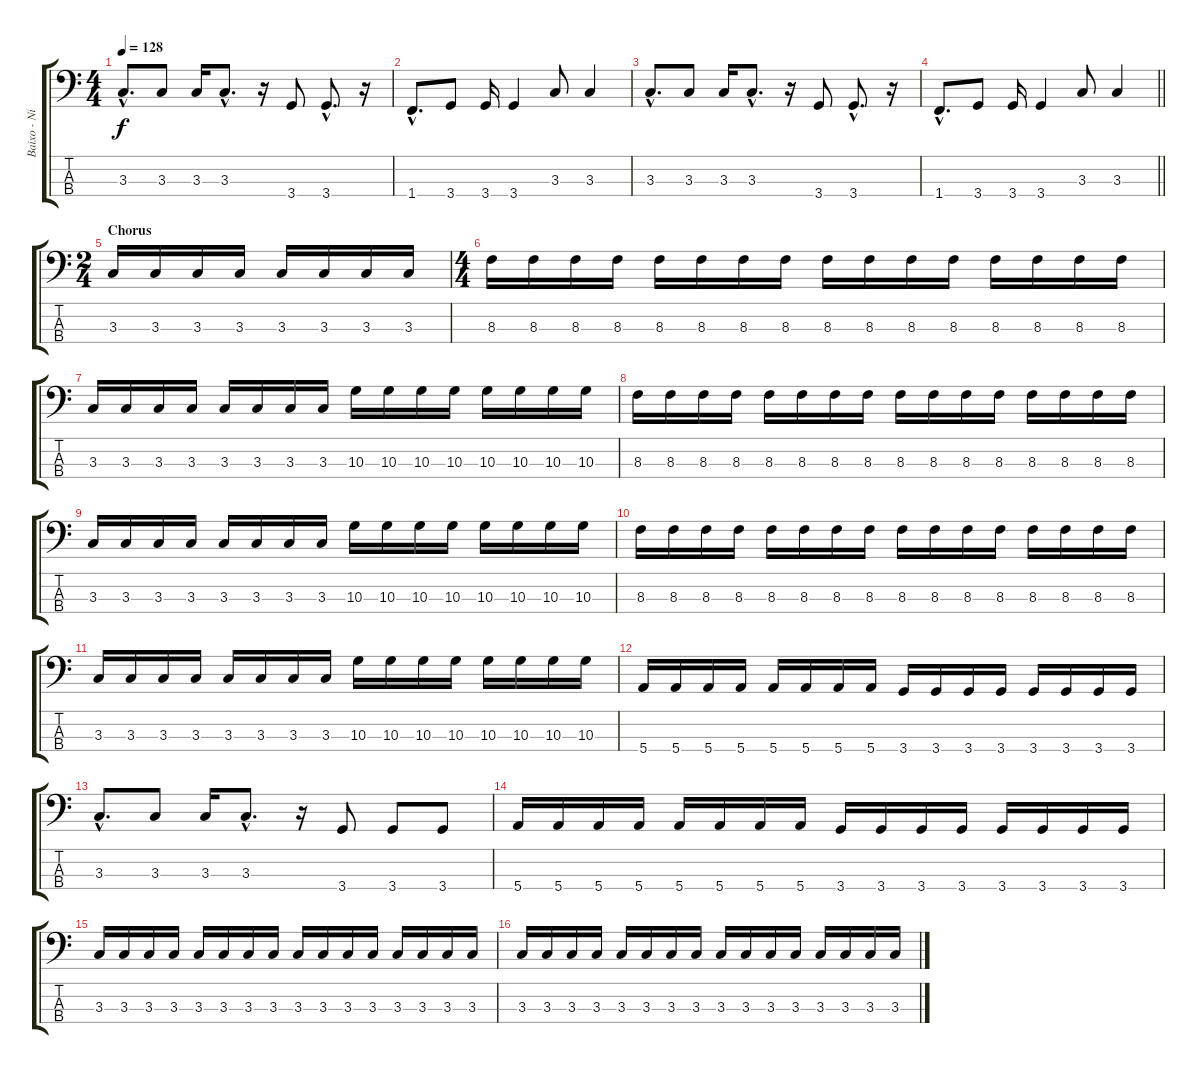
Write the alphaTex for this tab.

\track ("Baixo - Nikola " "Baixo - Ni") {instrument electricbasspick}
\staff {score tabs}
\tuning (G2 D2 A1 E1) {hide}
\ts (4 4)
\tempo 128
\clef f4
\ks c
3.3{hac}.8{d dy f} 3.3.8 3.3.16 3.3{hac}.8{d} r.16 3.4.8 3.4{hac}.8{d} r.16 |
1.4{hac}.8{d} 3.4.8 3.4.16 3.4.4 3.3.8 3.3.4 |
3.3{hac}.8{d} 3.3.8 3.3.16 3.3{hac}.8{d} r.16 3.4.8 3.4{hac}.8{d} r.16 |
\barLineRight lightlight
1.4{hac}.8{d} 3.4.8 3.4.16 3.4.4 3.3.8 3.3.4 |
\ts (2 4)
\section ("" "Chorus")
3.3.16 3.3.16 3.3.16 3.3.16 3.3.16 3.3.16 3.3.16 3.3.16 |
\ts (4 4)
8.3.16 8.3.16 8.3.16 8.3.16 8.3.16 8.3.16 8.3.16 8.3.16 8.3.16 8.3.16 8.3.16 8.3.16 8.3.16 8.3.16 8.3.16 8.3.16 |
3.3.16 3.3.16 3.3.16 3.3.16 3.3.16 3.3.16 3.3.16 3.3.16 10.3.16 10.3.16 10.3.16 10.3.16 10.3.16 10.3.16 10.3.16 10.3.16 |
8.3.16 8.3.16 8.3.16 8.3.16 8.3.16 8.3.16 8.3.16 8.3.16 8.3.16 8.3.16 8.3.16 8.3.16 8.3.16 8.3.16 8.3.16 8.3.16 |
3.3.16 3.3.16 3.3.16 3.3.16 3.3.16 3.3.16 3.3.16 3.3.16 10.3.16 10.3.16 10.3.16 10.3.16 10.3.16 10.3.16 10.3.16 10.3.16 |
8.3.16 8.3.16 8.3.16 8.3.16 8.3.16 8.3.16 8.3.16 8.3.16 8.3.16 8.3.16 8.3.16 8.3.16 8.3.16 8.3.16 8.3.16 8.3.16 |
3.3.16 3.3.16 3.3.16 3.3.16 3.3.16 3.3.16 3.3.16 3.3.16 10.3.16 10.3.16 10.3.16 10.3.16 10.3.16 10.3.16 10.3.16 10.3.16 |
5.4.16 5.4.16 5.4.16 5.4.16 5.4.16 5.4.16 5.4.16 5.4.16 3.4.16 3.4.16 3.4.16 3.4.16 3.4.16 3.4.16 3.4.16 3.4.16 |
3.3{hac}.8{d} 3.3.8 3.3.16 3.3{hac}.8{d} r.16 3.4.8 3.4.8 3.4.8 |
5.4.16 5.4.16 5.4.16 5.4.16 5.4.16 5.4.16 5.4.16 5.4.16 3.4.16 3.4.16 3.4.16 3.4.16 3.4.16 3.4.16 3.4.16 3.4.16 |
3.3.16 3.3.16 3.3.16 3.3.16 3.3.16 3.3.16 3.3.16 3.3.16 3.3.16 3.3.16 3.3.16 3.3.16 3.3.16 3.3.16 3.3.16 3.3.16 |
3.3.16 3.3.16 3.3.16 3.3.16 3.3.16 3.3.16 3.3.16 3.3.16 3.3.16 3.3.16 3.3.16 3.3.16 3.3.16 3.3.16 3.3.16 3.3.16
